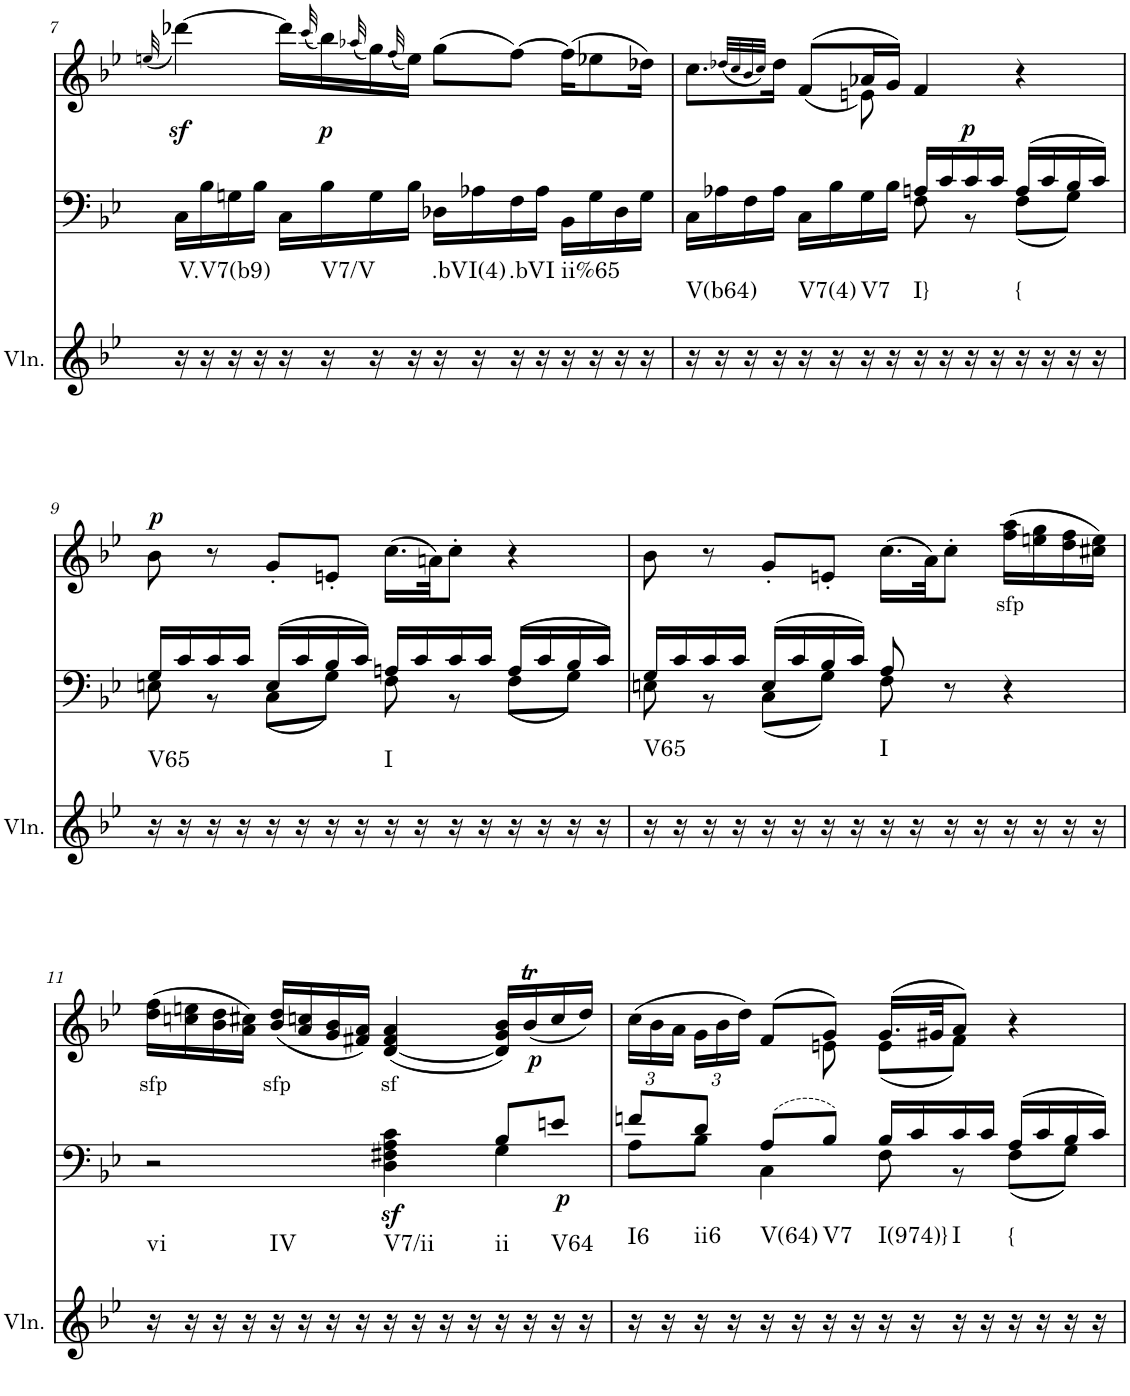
**kern	**harte	**kern	**dynam	**kern	**text	**dynam
*part3	*part3	*part2	*part2	*part1	*part1	*part1
*staff3	*	*staff2	*staff2	*staff1	*staff1	*staff1
*I"Violin	*	*I"Piano	*	*I"Piano	*	*
*I'Vln.	*	*I'Pno	*	*I'Pno	*	*
!!LO:PB:g=z
*clefG2	*	*clefF4	*	*clefG2	*	*
*k[b-e-]	*	*k[b-e-]	*	*k[b-e-]	*	*
*B-:	*	*B-:	*	*B-:	*	*
*M4/4	*	*M4/4	*	*M4/4	*	*
=7	=7	=7	=7	=7	=7	=7
.	.	.	.	(32qeen/	.	.
!	!LO:H:kt=V.V7(b9)	!	!	!	!	!
16r	N	16C\LL	.	[4ddd-Xz<\)	.	.
16r	.	16B-\	.	.	.	.
16r	.	16Gn\	.	.	.	.
16r	.	16B-\JJ	.	.	.	.
16r	.	16C\LL	.	16ddd-\LL]	.	.
.	.	.	.	(32qccc/	.	.
!	!LO:H:kt=V7/V	!	!	!	!	!LO:DY:b
16r	N	16B-\	.	16bb-\)	.	p
.	.	.	.	(32qaa-X/	.	.
16r	.	16G\	.	16gg\)	.	.
.	.	.	.	(32qff/	.	.
16r	.	16B-\JJ	.	16ee\JJ)	.	.
!	!LO:H:kt=.bVI(4)	!	!	!	!	!
16r	N	16D-X\LL	.	(8gg\L	.	.
16r	.	16A-X\	.	.	.	.
!	!LO:H:kt=.bVI	!	!	!	!	!
16r	N	16F\	.	[8ff\J)	.	.
16r	.	16A-\JJ	.	.	.	.
!	!LO:H:kt=ii%65	!	!	!	!	!
16r	N	16BB-\LL	.	(16ff\KL]	.	.
16r	.	16G\	.	8ee-X\	.	.
16r	.	16D-\	.	.	.	.
16r	.	16G\JJ	.	16dd-X\Jk)	.	.
=8	=8	=8	=8	=8	=8	=8
*	*	*^	*	*^	*	*
!	!LO:H:kt=V(b64)	!	!	!	!	!	!	!
16r	N	16C\LL	2ryy	.	8.cc\L	4.ryy	.	.
16r	.	16A-X\	.	.	.	.	.	.
16r	.	16F\	.	.	.	.	.	.
.	.	.	.	.	(32qdd-X/LLL	.	.	.
.	.	.	.	.	32qcc/	.	.	.
.	.	.	.	.	32qb-/	.	.	.
.	.	.	.	.	32qcc/JJJ)	.	.	.
16r	.	16A-\JJ	.	.	16dd-\Jk	.	.	.
!	!LO:H:kt=V7(4)	!	!	!	!	!	!	!
16r	N	16C\LL	.	.	((<8f/L	.	.	.
16r	.	16B-\	.	.	.	.	.	.
!	!LO:H:kt=V7	!	!	!	!	!	!	!
16r	N	16G\	.	.	16a-X/L	8en\)	.	.
16r	.	16B-\JJ	.	.	16g/JJ)	.	.	.
!	!LO:H:kt=I}	!	!	!	!	!	!	!LO:DY:b
16r	N	16An/LL	8F\	.	4f/	2ryy	.	p
16r	.	16c/	.	.	.	.	.	.
16r	.	16c/	8r	.	.	.	.	.
16r	.	16c/JJ	.	.	.	.	.	.
!	!LO:H:kt={	!	!	!	!	!	!	!
16r	N	(16A/LL	(8F\L	.	4r	.	.	.
16r	.	16c/	.	.	.	.	.	.
16r	.	16B-/	8G\J)	.	.	.	.	.
16r	.	16c/JJ)	.	.	.	.	.	.
*	*	*	*	*	*v	*v	*	*
!!LO:LB:g=z
=9	=9	=9	=9	=9	=9	=9	=9
!	!LO:H:kt=V65	!	!	!	!	!	!LO:DY:a
16r	N	16G/LL	8En\	.	8b-\	.	p
16r	.	16c/	.	.	.	.	.
16r	.	16c/	8r	.	8r	.	.
16r	.	16c/JJ	.	.	.	.	.
16r	.	(16E/LL	(8C\L	.	8g'/L	.	.
16r	.	16c/	.	.	.	.	.
16r	.	16B-/	8G\J)	.	8en'/J	.	.
16r	.	16c/JJ)	.	.	.	.	.
!	!LO:H:kt=I	!	!	!	!	!	!
16r	N	16An/LL	8F\	.	(16.cc\LL	.	.
16r	.	16c/	.	.	.	.	.
.	.	.	.	.	32an\JK)	.	.
16r	.	16c/	8r	.	8cc'\J	.	.
16r	.	16c/JJ	.	.	.	.	.
16r	.	(16A/LL	(8F\L	.	4r	.	.
16r	.	16c/	.	.	.	.	.
16r	.	16B-/	8G\J)	.	.	.	.
16r	.	16c/JJ)	.	.	.	.	.
=10	=10	=10	=10	=10	=10	=10	=10
!	!LO:H:kt=V65	!	!	!	!	!	!
16r	N	16G/LL	8En\	.	8b-\	.	.
16r	.	16c/	.	.	.	.	.
16r	.	16c/	8r	.	8r	.	.
16r	.	16c/JJ	.	.	.	.	.
16r	.	(16E/LL	(8C\L	.	8g'/L	.	.
16r	.	16c/	.	.	.	.	.
16r	.	16B-/	8G\J)	.	8en'/J	.	.
16r	.	16c/JJ)	.	.	.	.	.
!	!LO:H:kt=I	!	!	!	!	!	!
16r	N	8A/	8F\	.	(16.cc\LL	.	.
16r	.	.	.	.	.	.	.
.	.	.	.	.	32a\JK)	.	.
16r	.	8r	4.ryy	.	8cc'\J	.	.
16r	.	.	.	.	.	.	.
!	!	!	!	!	!	!LO:LY:b	!
16r	.	4r	.	.	(16ff\ 16aa\LL	sfp	.
16r	.	.	.	.	16een\ 16gg\	.	.
16r	.	.	.	.	16dd\ 16ff\	.	.
16r	.	.	.	.	16cc#X\ 16ee\JJ)	.	.
!!LO:LB:g=z
=11	=11	=11	=11	=11	=11	=11	=11
!	!LO:H:kt=vi	!	!	!	!	!LO:LY:b	!
16r	N	2r	2.ryy	.	(16dd\ 16ff\LL	sfp	.
16r	.	.	.	.	16ccn\ 16een\	.	.
16r	.	.	.	.	16b-\ 16dd\	.	.
16r	.	.	.	.	16a\ 16cc#X\JJ)	.	.
!	!LO:H:kt=IV	!	!	!	!	!LO:LY:b	!
16r	N	.	.	.	(16b-/ 16dd/LL	sfp	.
16r	.	.	.	.	16a/ 16ccn/	.	.
16r	.	.	.	.	16g/ 16b-/	.	.
16r	.	.	.	.	16f#X/ 16a/JJ)	.	.
!	!LO:H:kt=V7/ii	!	!	!LO:DY:b	!	!LO:LY:b	!
16r	N	4D\ 4F#X\ 4A\ 4c\	.	sf	([4d/ 4f#/ 4a/	sf	.
16r	.	.	.	.	.	.	.
16r	.	.	.	.	.	.	.
16r	.	.	.	.	.	.	.
!	!LO:H:kt=ii	!	!	!	!	!	!
16r	N	8B-/L	4G\	.	16d/] 16g/ 16b-/LL)	.	.
!	!	!	!	!	!	!	!LO:DY:b
16r	.	.	.	.	(16b-T/	.	p
!	!LO:H:kt=V64	!	!	!LO:DY:b	!	!	!
16r	N	8en/J	.	p	16cc/	.	.
16r	.	.	.	.	16dd/JJ)	.	.
=12	=12	=12	=12	=12	=12	=12	=12
*	*	*	*	*	*Xbrackettup	*	*
*	*	*	*	*	*^	*	*
!	!LO:H:kt=I6	!	!	!	!	!	!	!
16r	N	8fn/L	8A\L	.	(>24cc\LL	4.ryy	.	.
.	.	.	.	.	24b-\	.	.	.
16r	.	.	.	.	.	.	.	.
.	.	.	.	.	24a\JJ	.	.	.
!	!LO:H:kt=ii6	!	!	!	!	!	!	!
16r	N	8d/J	8B-\J	.	24g\LL	.	.	.
.	.	.	.	.	24b-\	.	.	.
16r	.	.	.	.	.	.	.	.
.	.	.	.	.	24dd\JJ)	.	.	.
!	!LO:H:kt=V(64)	!	!	!	!	!	!	!
16r	N	(8A/L	4C\	.	(8f/L	.	.	.
16r	.	.	.	.	.	.	.	.
!	!LO:H:kt=V7	!	!	!	!	!	!	!
16r	N	8B-/J)	.	.	8g/J)	8en\	.	.
16r	.	.	.	.	.	.	.	.
!	!LO:H:kt=I(974)}	!	!	!	!	!	!	!
16r	N	16B-/LL	8F\	.	(16.g/LL	(8e\L	.	.
16r	.	16c/	.	.	.	.	.	.
.	.	.	.	.	32g#X/JK	.	.	.
!	!LO:H:kt=I	!	!	!	!	!	!	!
16r	N	16c/	8r	.	8a/J)	8f\J)	.	.
16r	.	16c/JJ	.	.	.	.	.	.
!	!LO:H:kt={	!	!	!	!	!	!	!
16r	N	(16A/LL	(8F\L	.	4r	4ryy	.	.
16r	.	16c/	.	.	.	.	.	.
16r	.	16B-/	8G\J)	.	.	.	.	.
16r	.	16c/JJ)	.	.	.	.	.	.
*	*	*v	*v	*	*	*	*	*
*	*	*	*	*v	*v	*	*
=	=	=	=	=	=	=
*-	*-	*-	*-	*-	*-	*-
